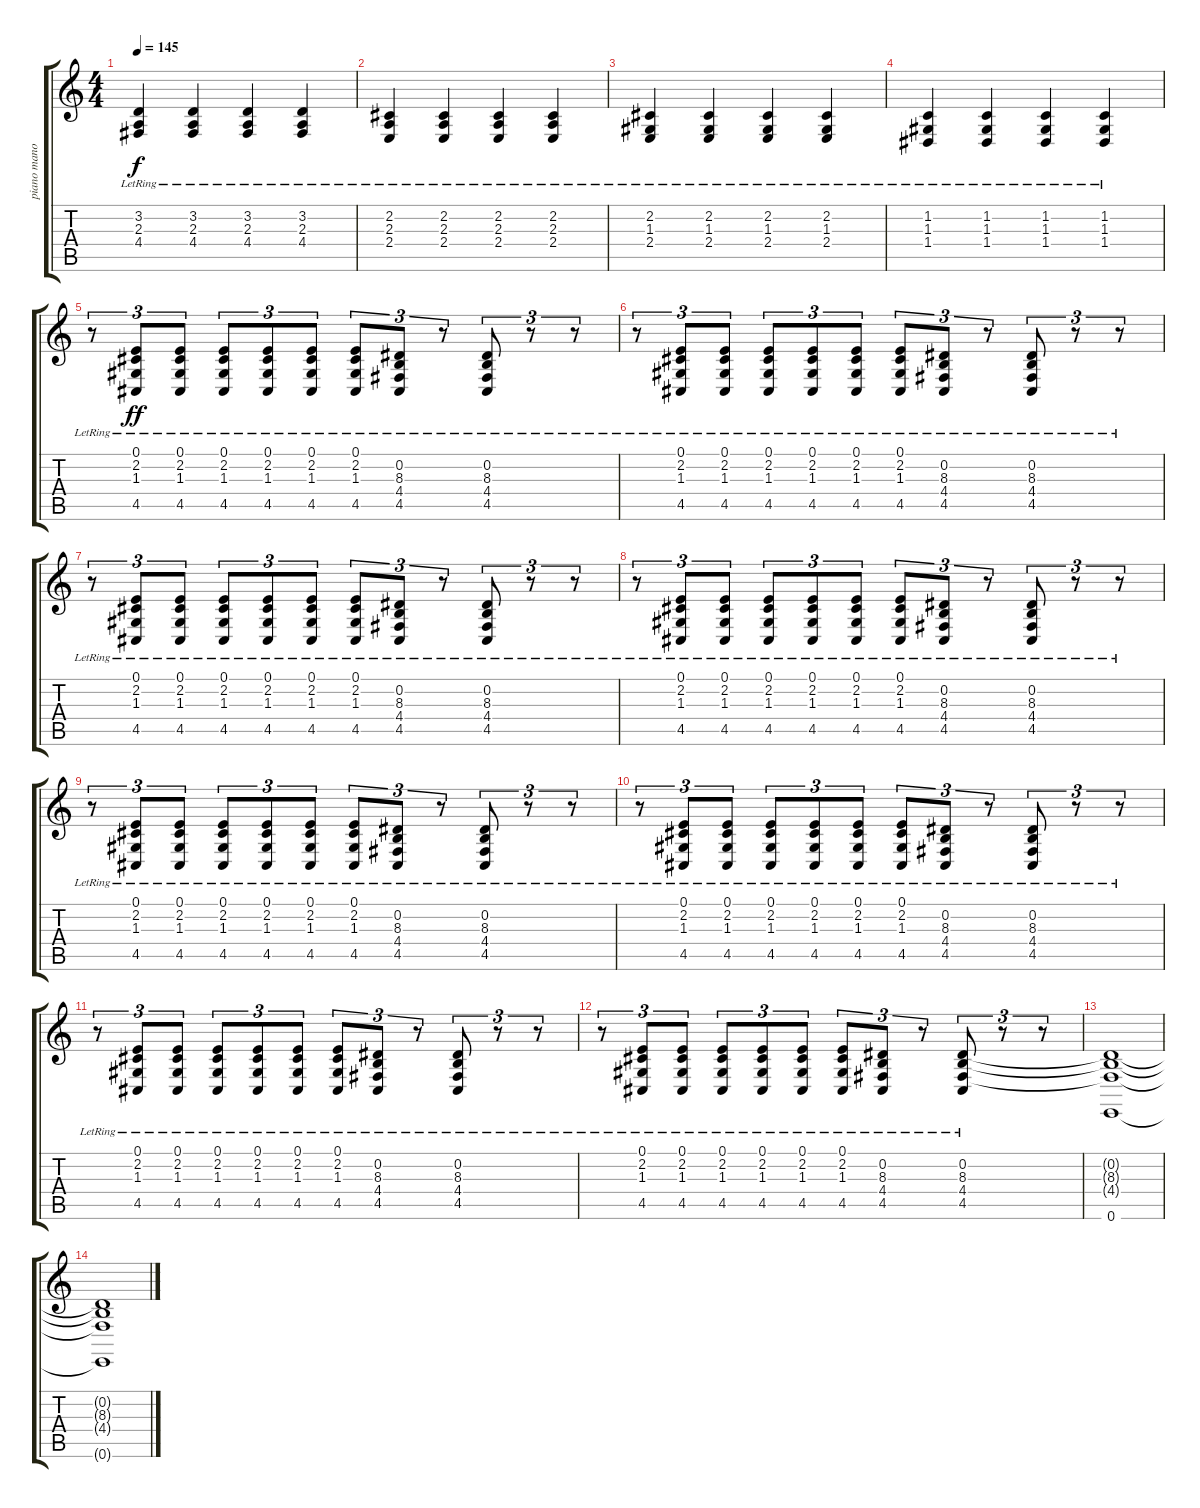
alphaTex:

\track ("piano mano der" "piano mano") {instrument acousticgrandpiano}
\staff {score tabs}
\tuning (E4 B3 G3 D3 A2 E2) {hide}
\ts (4 4)
\tempo 145
\clef g2
\ks c
(3.2{lr} 2.3{lr} 4.4{lr}).4{dy f} (3.2{lr} 2.3{lr} 4.4{lr}).4 (3.2{lr} 2.3{lr} 4.4{lr}).4 (3.2{lr} 2.3{lr} 4.4{lr}).4 |
(2.2{lr} 2.3{lr} 2.4{lr}).4 (2.2{lr} 2.3{lr} 2.4{lr}).4 (2.2{lr} 2.3{lr} 2.4{lr}).4 (2.2{lr} 2.3{lr} 2.4{lr}).4 |
(2.2{lr} 1.3{lr} 2.4{lr}).4 (2.2{lr} 1.3{lr} 2.4{lr}).4 (2.2{lr} 1.3{lr} 2.4{lr}).4 (2.2{lr} 1.3{lr} 2.4{lr}).4 |
(1.2{lr} 1.3{lr} 1.4{lr}).4 (1.2{lr} 1.3{lr} 1.4{lr}).4 (1.2{lr} 1.3{lr} 1.4{lr}).4 (1.2{lr} 1.3{lr} 1.4{lr}).4 |
r.8{tu (3 2)} (0.1{lr} 2.2{lr} 1.3{lr} 4.5{lr}).8{tu (3 2) dy ff} (0.1{lr} 2.2{lr} 1.3{lr} 4.5{lr}).8{tu (3 2)} (0.1{lr} 2.2{lr} 1.3{lr} 4.5{lr}).8{tu (3 2)} (0.1{lr} 2.2{lr} 1.3{lr} 4.5{lr}).8{tu (3 2)} (0.1{lr} 2.2{lr} 1.3{lr} 4.5{lr}).8{tu (3 2)} (0.1{lr} 2.2{lr} 1.3{lr} 4.5{lr}).8{tu (3 2)} (0.2{lr} 8.3{lr} 4.4{lr} 4.5{lr}).8{tu (3 2)} r.8{tu (3 2)} (0.2{lr} 8.3{lr} 4.4{lr} 4.5{lr}).8{tu (3 2)} r.8{tu (3 2)} r.8{tu (3 2)} |
r.8{tu (3 2)} (0.1{lr} 2.2{lr} 1.3{lr} 4.5{lr}).8{tu (3 2)} (0.1{lr} 2.2{lr} 1.3{lr} 4.5{lr}).8{tu (3 2)} (0.1{lr} 2.2{lr} 1.3{lr} 4.5{lr}).8{tu (3 2)} (0.1{lr} 2.2{lr} 1.3{lr} 4.5{lr}).8{tu (3 2)} (0.1{lr} 2.2{lr} 1.3{lr} 4.5{lr}).8{tu (3 2)} (0.1{lr} 2.2{lr} 1.3{lr} 4.5{lr}).8{tu (3 2)} (0.2{lr} 8.3{lr} 4.4{lr} 4.5{lr}).8{tu (3 2)} r.8{tu (3 2)} (0.2{lr} 8.3{lr} 4.4{lr} 4.5{lr}).8{tu (3 2)} r.8{tu (3 2)} r.8{tu (3 2)} |
r.8{tu (3 2)} (0.1{lr} 2.2{lr} 1.3{lr} 4.5{lr}).8{tu (3 2)} (0.1{lr} 2.2{lr} 1.3{lr} 4.5{lr}).8{tu (3 2)} (0.1{lr} 2.2{lr} 1.3{lr} 4.5{lr}).8{tu (3 2)} (0.1{lr} 2.2{lr} 1.3{lr} 4.5{lr}).8{tu (3 2)} (0.1{lr} 2.2{lr} 1.3{lr} 4.5{lr}).8{tu (3 2)} (0.1{lr} 2.2{lr} 1.3{lr} 4.5{lr}).8{tu (3 2)} (0.2{lr} 8.3{lr} 4.4{lr} 4.5{lr}).8{tu (3 2)} r.8{tu (3 2)} (0.2{lr} 8.3{lr} 4.4{lr} 4.5{lr}).8{tu (3 2)} r.8{tu (3 2)} r.8{tu (3 2)} |
r.8{tu (3 2)} (0.1{lr} 2.2{lr} 1.3{lr} 4.5{lr}).8{tu (3 2)} (0.1{lr} 2.2{lr} 1.3{lr} 4.5{lr}).8{tu (3 2)} (0.1{lr} 2.2{lr} 1.3{lr} 4.5{lr}).8{tu (3 2)} (0.1{lr} 2.2{lr} 1.3{lr} 4.5{lr}).8{tu (3 2)} (0.1{lr} 2.2{lr} 1.3{lr} 4.5{lr}).8{tu (3 2)} (0.1{lr} 2.2{lr} 1.3{lr} 4.5{lr}).8{tu (3 2)} (0.2{lr} 8.3{lr} 4.4{lr} 4.5{lr}).8{tu (3 2)} r.8{tu (3 2)} (0.2{lr} 8.3{lr} 4.4{lr} 4.5{lr}).8{tu (3 2)} r.8{tu (3 2)} r.8{tu (3 2)} |
r.8{tu (3 2)} (0.1{lr} 2.2{lr} 1.3{lr} 4.5{lr}).8{tu (3 2)} (0.1{lr} 2.2{lr} 1.3{lr} 4.5{lr}).8{tu (3 2)} (0.1{lr} 2.2{lr} 1.3{lr} 4.5{lr}).8{tu (3 2)} (0.1{lr} 2.2{lr} 1.3{lr} 4.5{lr}).8{tu (3 2)} (0.1{lr} 2.2{lr} 1.3{lr} 4.5{lr}).8{tu (3 2)} (0.1{lr} 2.2{lr} 1.3{lr} 4.5{lr}).8{tu (3 2)} (0.2{lr} 8.3{lr} 4.4{lr} 4.5{lr}).8{tu (3 2)} r.8{tu (3 2)} (0.2{lr} 8.3{lr} 4.4{lr} 4.5{lr}).8{tu (3 2)} r.8{tu (3 2)} r.8{tu (3 2)} |
r.8{tu (3 2)} (0.1{lr} 2.2{lr} 1.3{lr} 4.5{lr}).8{tu (3 2)} (0.1{lr} 2.2{lr} 1.3{lr} 4.5{lr}).8{tu (3 2)} (0.1{lr} 2.2{lr} 1.3{lr} 4.5{lr}).8{tu (3 2)} (0.1{lr} 2.2{lr} 1.3{lr} 4.5{lr}).8{tu (3 2)} (0.1{lr} 2.2{lr} 1.3{lr} 4.5{lr}).8{tu (3 2)} (0.1{lr} 2.2{lr} 1.3{lr} 4.5{lr}).8{tu (3 2)} (0.2{lr} 8.3{lr} 4.4{lr} 4.5{lr}).8{tu (3 2)} r.8{tu (3 2)} (0.2{lr} 8.3{lr} 4.4{lr} 4.5{lr}).8{tu (3 2)} r.8{tu (3 2)} r.8{tu (3 2)} |
r.8{tu (3 2)} (0.1{lr} 2.2{lr} 1.3{lr} 4.5{lr}).8{tu (3 2)} (0.1{lr} 2.2{lr} 1.3{lr} 4.5{lr}).8{tu (3 2)} (0.1{lr} 2.2{lr} 1.3{lr} 4.5{lr}).8{tu (3 2)} (0.1{lr} 2.2{lr} 1.3{lr} 4.5{lr}).8{tu (3 2)} (0.1{lr} 2.2{lr} 1.3{lr} 4.5{lr}).8{tu (3 2)} (0.1{lr} 2.2{lr} 1.3{lr} 4.5{lr}).8{tu (3 2)} (0.2{lr} 8.3{lr} 4.4{lr} 4.5{lr}).8{tu (3 2)} r.8{tu (3 2)} (0.2{lr} 8.3{lr} 4.4{lr} 4.5{lr}).8{tu (3 2)} r.8{tu (3 2)} r.8{tu (3 2)} |
r.8{tu (3 2)} (0.1{lr} 2.2{lr} 1.3{lr} 4.5{lr}).8{tu (3 2)} (0.1{lr} 2.2{lr} 1.3{lr} 4.5{lr}).8{tu (3 2)} (0.1{lr} 2.2{lr} 1.3{lr} 4.5{lr}).8{tu (3 2)} (0.1{lr} 2.2{lr} 1.3{lr} 4.5{lr}).8{tu (3 2)} (0.1{lr} 2.2{lr} 1.3{lr} 4.5{lr}).8{tu (3 2)} (0.1{lr} 2.2{lr} 1.3{lr} 4.5{lr}).8{tu (3 2)} (0.2{lr} 8.3{lr} 4.4{lr} 4.5{lr}).8{tu (3 2)} r.8{tu (3 2)} (0.2{lr} 8.3{lr} 4.4{lr} 4.5{lr}).8{tu (3 2)} r.8{tu (3 2)} r.8{tu (3 2)} |
(0.2{t} 8.3{t} 4.4{t} 0.6).1 |
(0.2{t} 8.3{t} 4.4{t} 0.6{t}).1
